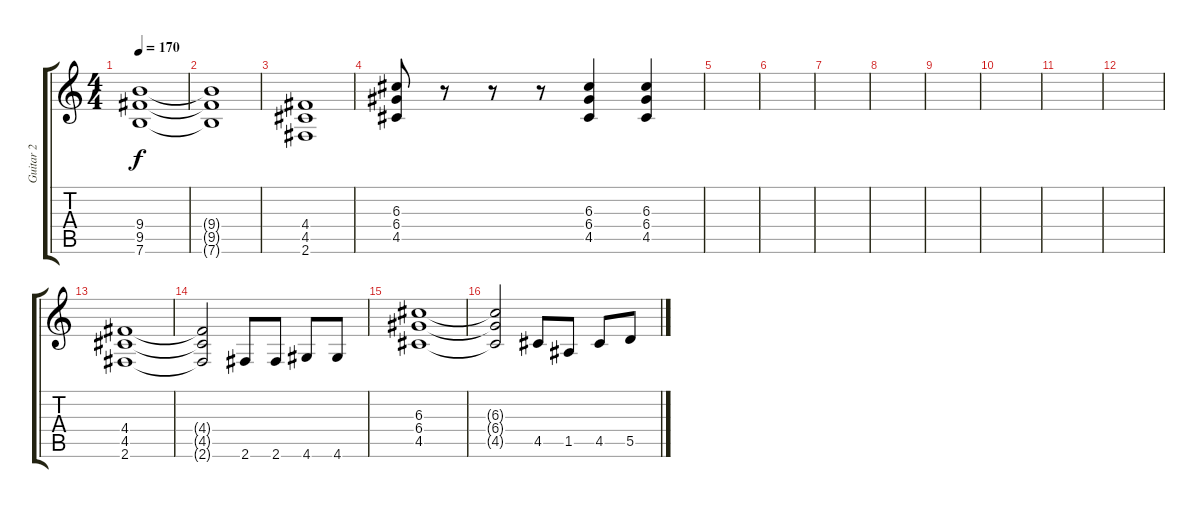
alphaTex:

\track ("Guitar 2" "Guitar 2") {instrument distortionguitar}
\staff {score tabs}
\tuning (E4 B3 G3 D3 A2 E2) {hide}
\ts (4 4)
\tempo 170
\clef g2
\ks c
(9.4 9.5 7.6).1{dy f} |
(9.4{t} 9.5{t} 7.6{t}).1 |
(4.4 4.5 2.6).1 |
(6.3 6.4 4.5).8 r.8 r.8 r.8 (6.3 6.4 4.5).4 (6.3 6.4 4.5).4 |
|
|
|
|
|
|
|
|
(4.4 4.5 2.6).1{volume 10} |
(4.4{t} 4.5{t} 2.6{t}).2 2.6.8 2.6.8 4.6.8 4.6.8 |
(6.3 6.4 4.5).1 |
(6.3{t} 6.4{t} 4.5{t}).2 4.5.8 1.5.8 4.5.8 5.5.8
